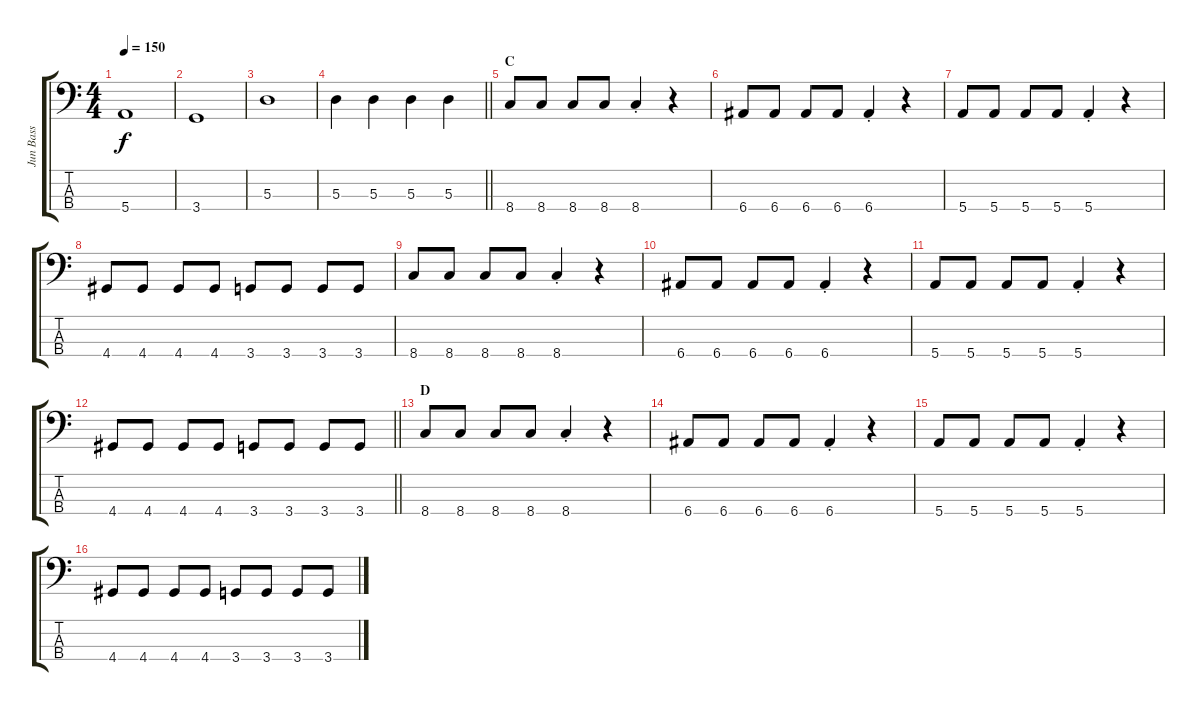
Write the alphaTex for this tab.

\track ("Jun Bass" "Jun Bass") {instrument electricbassfinger}
\staff {score tabs}
\tuning (G2 D2 A1 E1) {hide}
\ts (4 4)
\tempo 150
\clef f4
\ks c
5.4.1{dy f} |
3.4.1 |
5.3.1 |
\barLineRight lightlight
5.3.4 5.3.4 5.3.4 5.3.4 |
\section ("" "C")
8.4.8 8.4.8 8.4.8 8.4.8 8.4{st}.4 r.4 |
6.4.8 6.4.8 6.4.8 6.4.8 6.4{st}.4 r.4 |
5.4.8 5.4.8 5.4.8 5.4.8 5.4{st}.4 r.4 |
4.4.8 4.4.8 4.4.8 4.4.8 3.4.8 3.4.8 3.4.8 3.4.8 |
8.4.8 8.4.8 8.4.8 8.4.8 8.4{st}.4 r.4 |
6.4.8 6.4.8 6.4.8 6.4.8 6.4{st}.4 r.4 |
5.4.8 5.4.8 5.4.8 5.4.8 5.4{st}.4 r.4 |
\barLineRight lightlight
4.4.8 4.4.8 4.4.8 4.4.8 3.4.8 3.4.8 3.4.8 3.4.8 |
\section ("" "D")
8.4.8 8.4.8 8.4.8 8.4.8 8.4{st}.4 r.4 |
6.4.8 6.4.8 6.4.8 6.4.8 6.4{st}.4 r.4 |
5.4.8 5.4.8 5.4.8 5.4.8 5.4{st}.4 r.4 |
4.4.8 4.4.8 4.4.8 4.4.8 3.4.8 3.4.8 3.4.8 3.4.8
